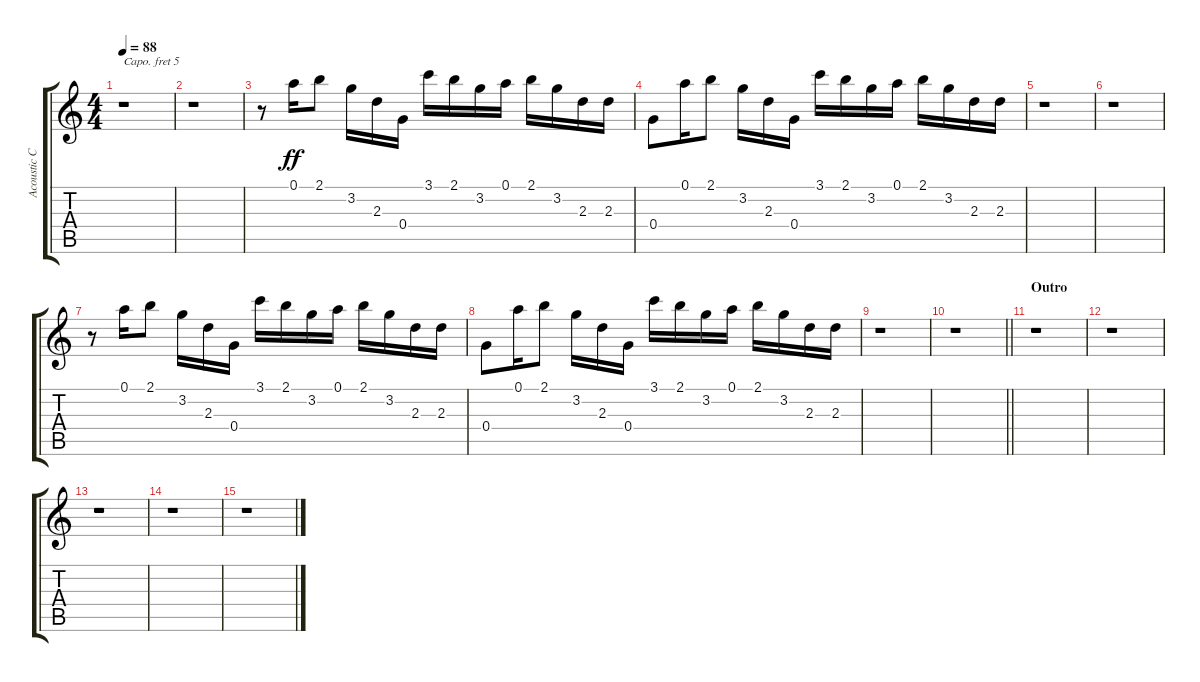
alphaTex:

\track ("Acoustic Capo V" "Acoustic C") {instrument acousticguitarnylon}
\staff {score tabs}
\capo 5
\tuning (E4 B3 G3 D3 A2 E2) {hide}
\ts (4 4)
\tempo 88
\clef g2
\ks c
r.1{dy ff} |
r.1 |
r.8 0.1.16 2.1.8 3.2.16 2.3.16 0.4.16 3.1.16 2.1.16 3.2.16 0.1.16 2.1.16 3.2.16 2.3.16 2.3.16 |
0.4.8 0.1.16 2.1.8 3.2.16 2.3.16 0.4.16 3.1.16 2.1.16 3.2.16 0.1.16 2.1.16 3.2.16 2.3.16 2.3.16 |
r.1 |
r.1 |
r.8 0.1.16 2.1.8 3.2.16 2.3.16 0.4.16 3.1.16 2.1.16 3.2.16 0.1.16 2.1.16 3.2.16 2.3.16 2.3.16 |
0.4.8 0.1.16 2.1.8 3.2.16 2.3.16 0.4.16 3.1.16 2.1.16 3.2.16 0.1.16 2.1.16 3.2.16 2.3.16 2.3.16 |
r.1 |
\barLineRight lightlight
r.1 |
\section ("" "Outro")
r.1 |
r.1 |
r.1 |
r.1 |
r.1
